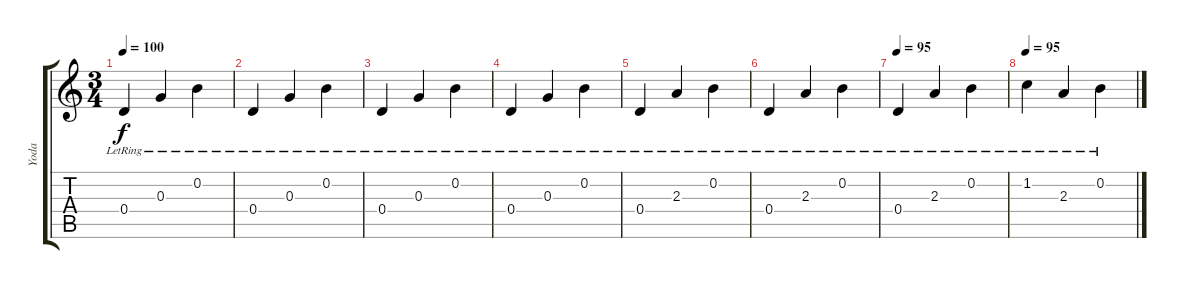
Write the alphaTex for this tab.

\track ("Yoda" "Yoda") {instrument electricguitarjazz}
\staff {score tabs}
\tuning (E4 B3 G3 D3 A2 E2) {hide}
\ts (3 4)
\tempo 100
\clef g2
\ks c
0.4{lr}.4{dy f} 0.3{lr}.4 0.2{lr}.4 |
0.4{lr}.4 0.3{lr}.4 0.2{lr}.4 |
0.4{lr}.4 0.3{lr}.4 0.2{lr}.4 |
0.4{lr}.4 0.3{lr}.4 0.2{lr}.4 |
0.4{lr}.4 2.3{lr}.4 0.2{lr}.4 |
0.4{lr}.4 2.3{lr}.4 0.2{lr}.4 |
\tempo 95
0.4{lr}.4{volume 5} 2.3{lr}.4 0.2{lr}.4 |
\tempo 95
1.2{lr}.4 2.3{lr}.4 0.2{lr}.4
